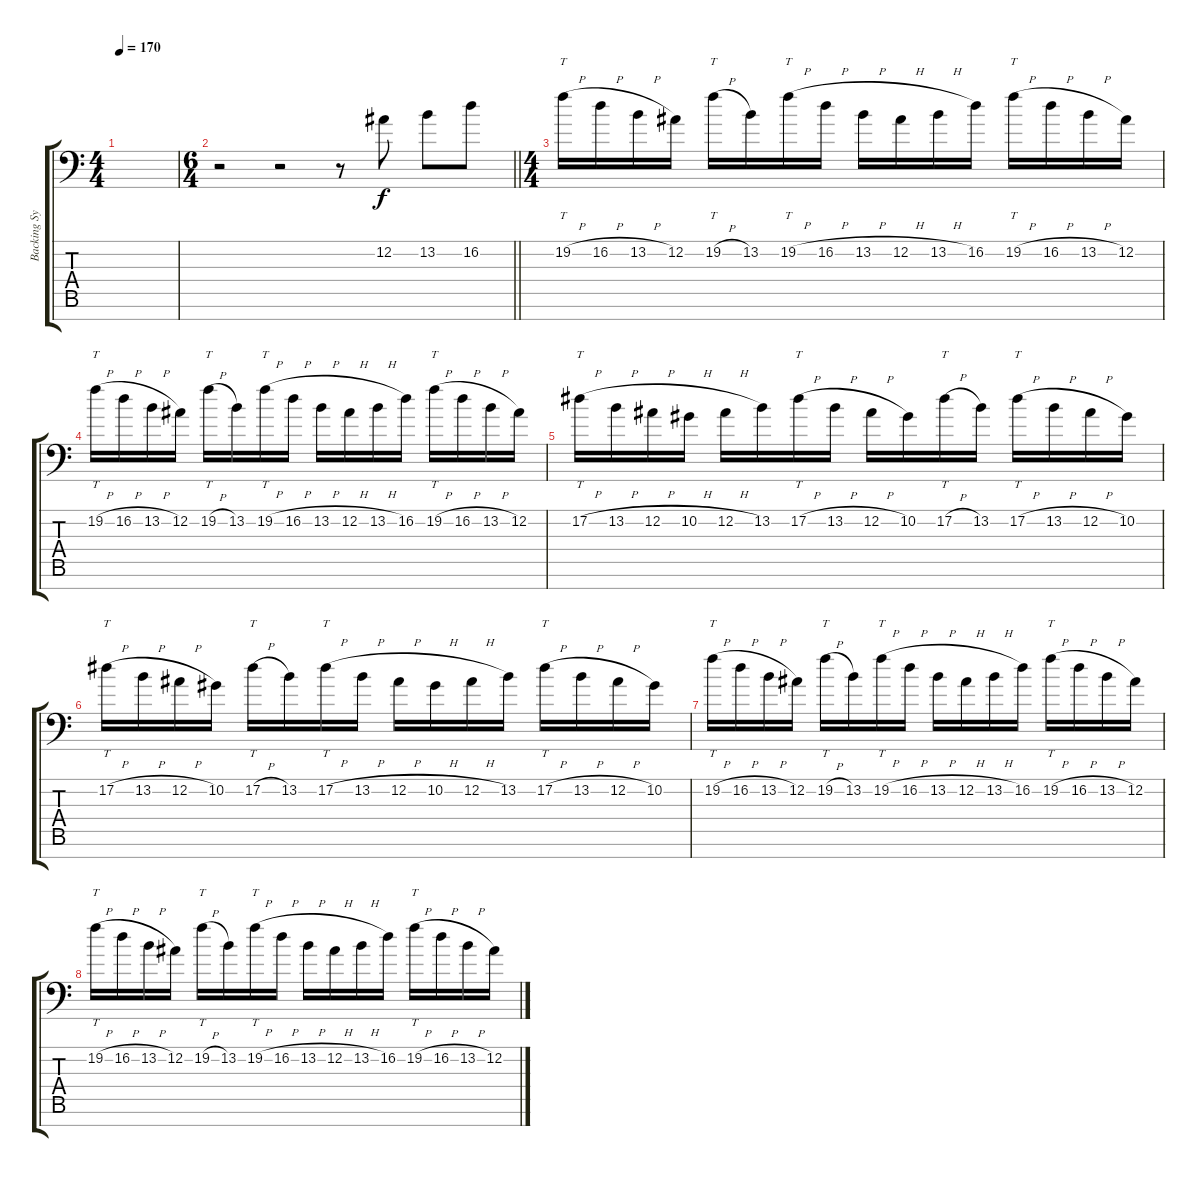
\track ("Backing Synth" "Backing Sy") {instrument koto}
\staff {score tabs}
\tuning (Eb4 Bb3 Gb3 Db3 Ab2 Eb2 Ab1) {hide}
\ts (4 4)
\tempo 170
\clef f4
\ks c
|
\ts (6 4)
\barLineRight lightlight
r.2 r.2 r.8 12.2.8 13.2.8 16.2.8 |
\ts (4 4)
19.2{h}.16{tt} 16.2{h}.16 13.2{h}.16 12.2.16 19.2{h}.16{tt} 13.2.16 19.2{h}.16{tt} 16.2{h}.16 13.2{h}.16 12.2{h}.16 13.2{h}.16 16.2.16 19.2{h}.16{tt} 16.2{h}.16 13.2{h}.16 12.2.16 |
19.2{h}.16{tt} 16.2{h}.16 13.2{h}.16 12.2.16 19.2{h}.16{tt} 13.2.16 19.2{h}.16{tt} 16.2{h}.16 13.2{h}.16 12.2{h}.16 13.2{h}.16 16.2.16 19.2{h}.16{tt} 16.2{h}.16 13.2{h}.16 12.2.16 |
17.2{h}.16{tt} 13.2{h}.16 12.2{h}.16 10.2{h}.16 12.2{h}.16 13.2.16 17.2{h}.16{tt} 13.2{h}.16 12.2{h}.16 10.2.16 17.2{h}.16{tt} 13.2.16 17.2{h}.16{tt} 13.2{h}.16 12.2{h}.16 10.2.16 |
17.2{h}.16{tt} 13.2{h}.16 12.2{h}.16 10.2.16 17.2{h}.16{tt} 13.2.16 17.2{h}.16{tt} 13.2{h}.16 12.2{h}.16 10.2{h}.16 12.2{h}.16 13.2.16 17.2{h}.16{tt} 13.2{h}.16 12.2{h}.16 10.2.16 |
19.2{h}.16{tt} 16.2{h}.16 13.2{h}.16 12.2.16 19.2{h}.16{tt} 13.2.16 19.2{h}.16{tt} 16.2{h}.16 13.2{h}.16 12.2{h}.16 13.2{h}.16 16.2.16 19.2{h}.16{tt} 16.2{h}.16 13.2{h}.16 12.2.16 |
19.2{h}.16{tt} 16.2{h}.16 13.2{h}.16 12.2.16 19.2{h}.16{tt} 13.2.16 19.2{h}.16{tt} 16.2{h}.16 13.2{h}.16 12.2{h}.16 13.2{h}.16 16.2.16 19.2{h}.16{tt} 16.2{h}.16 13.2{h}.16 12.2.16
